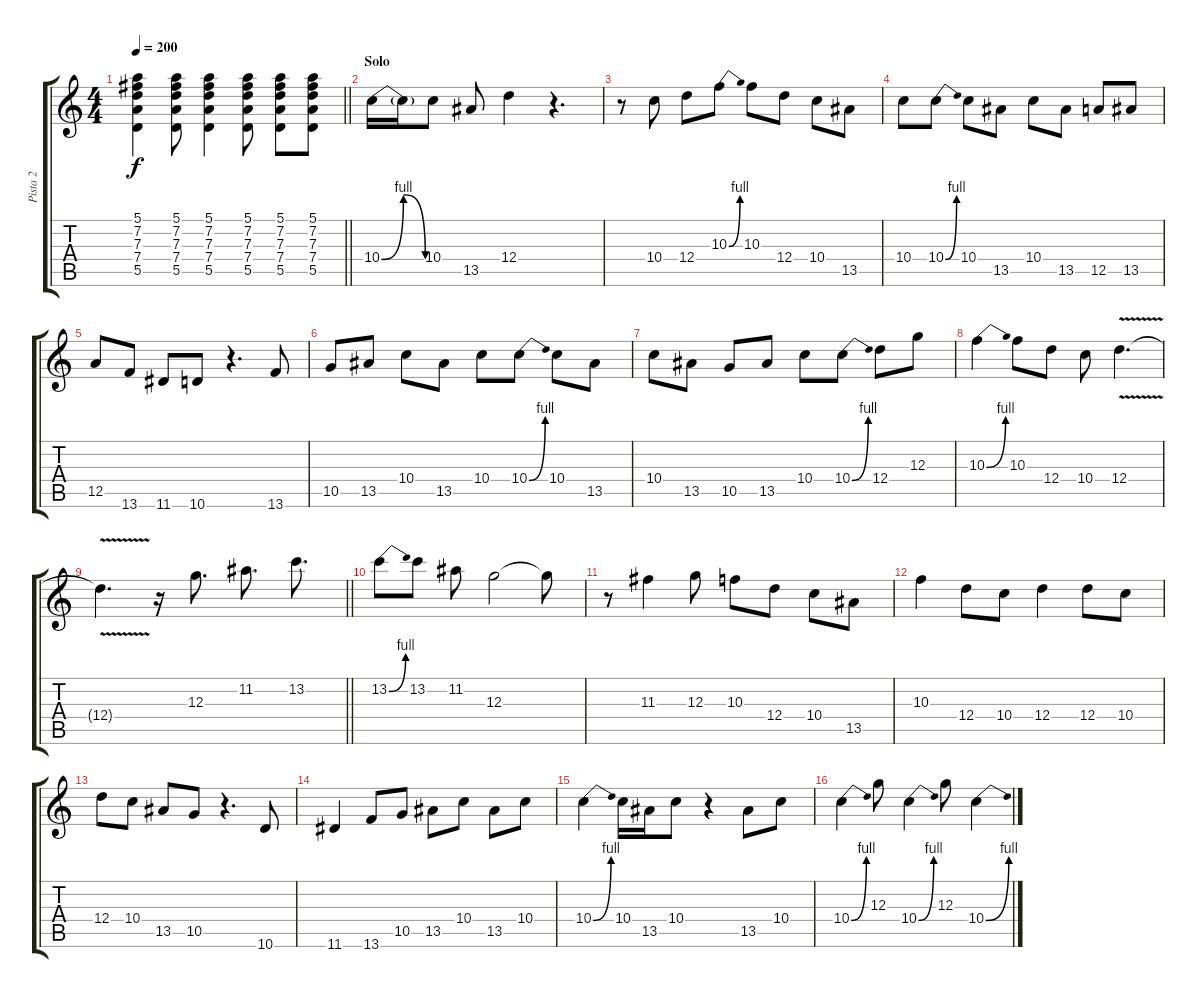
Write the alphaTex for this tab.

\track ("Pista 2" "Pista 2") {instrument overdrivenguitar}
\staff {score tabs}
\tuning (E4 B3 G3 D3 A2 E2) {hide}
\ts (4 4)
\tempo 200
\clef g2
\barLineRight lightlight
\ks c
(5.1 7.2 7.3 7.4 5.5).4{dy f} (5.1 7.2 7.3 7.4 5.5).8 (5.1 7.2 7.3 7.4 5.5).4 (5.1 7.2 7.3 7.4 5.5).8 (5.1 7.2 7.3 7.4 5.5).8 (5.1 7.2 7.3 7.4 5.5).8 |
\section ("" "Solo")
10.4{be (bendrelease 0 0 15 4 46 4 60 0)}.16 10.4{t}.16 10.4.8 13.5.8 12.4.4 r.4{d} |
r.8 10.4.8 12.4.8 10.3{be (bend 0 0 60 4)}.8 10.3.8 12.4.8 10.4.8 13.5.8 |
10.4.8 10.4{be (bend 0 0 60 4)}.8 10.4.8 13.5.8 10.4.8 13.5.8 12.5.8 13.5.8 |
12.5.8 13.6.8 11.6.8 10.6.8 r.4{d} 13.6.8 |
10.5.8 13.5.8 10.4.8 13.5.8 10.4.8 10.4{be (bend 0 0 60 4)}.8 10.4.8 13.5.8 |
10.4.8 13.5.8 10.5.8 13.5.8 10.4.8 10.4{be (bend 0 0 60 4)}.8 12.4.8 12.3.8 |
10.3{be (bend 0 0 60 4)}.4 10.3.8 12.4.8 10.4.8 12.4{v}.4{d} |
\barLineRight lightlight
12.4{t}.4{d} r.16 12.3.8{d} 11.2.8{d} 13.2.8{d} |
\section ("" "")
13.2{be (bend 0 0 60 4)}.8 13.2.8 11.2.8 12.3.2 12.3{t}.8 |
r.8 11.3.4 12.3.8 10.3.8 12.4.8 10.4.8 13.5.8 |
10.3.4 12.4.8 10.4.8 12.4.4 12.4.8 10.4.8 |
12.4.8 10.4.8 13.5.8 10.5.8 r.4{d} 10.6.8 |
11.6.4 13.6.8 10.5.8 13.5.8 10.4.8 13.5.8 10.4.8 |
10.4{be (bend 0 0 60 4)}.4 10.4.16 13.5.16 10.4.8 r.4 13.5.8 10.4.8 |
10.4{be (bend 0 0 60 4)}.4 12.3.8 10.4{be (bend 0 0 60 4)}.4 12.3.8 10.4{be (bend 0 0 60 4)}.4
